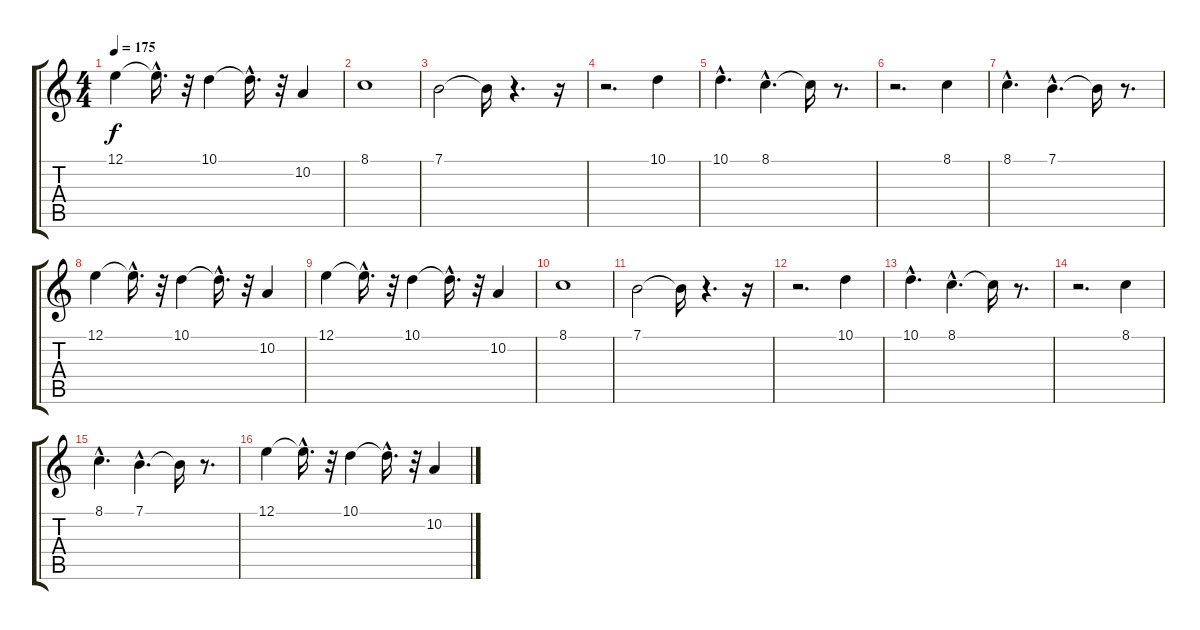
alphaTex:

\track "" {instrument trumpet}
\staff {score tabs}
\tuning (E4 B3 G3 D3 A2 E2) {hide}
\ts (4 4)
\tempo 175
\clef g2
\ks c
12.1.4{dy f} 12.1{hac t}.16{d} r.32 10.1.4 10.1{hac t}.16{d} r.32 10.2.4 |
8.1.1 |
7.1.2 7.1{t}.16 r.4{d} r.16 |
r.2{d} 10.1.4{volume 10} |
10.1{hac}.4{d volume 11} 8.1{hac}.4{d volume 13} 8.1{t}.16 r.8{d} |
r.2{d} 8.1.4{volume 16} |
8.1{hac}.4{d} 7.1{hac}.4{d} 7.1{t}.16 r.8{d} |
12.1.4 12.1{hac t}.16{d} r.32 10.1.4 10.1{hac t}.16{d} r.32 10.2.4 |
12.1.4 12.1{hac t}.16{d} r.32 10.1.4 10.1{hac t}.16{d} r.32 10.2.4 |
8.1.1 |
7.1.2 7.1{t}.16 r.4{d} r.16 |
r.2{d} 10.1.4 |
10.1{hac}.4{d} 8.1{hac}.4{d} 8.1{t}.16 r.8{d} |
r.2{d} 8.1.4 |
8.1{hac}.4{d} 7.1{hac}.4{d} 7.1{t}.16 r.8{d} |
12.1.4 12.1{hac t}.16{d} r.32 10.1.4 10.1{hac t}.16{d} r.32 10.2.4
